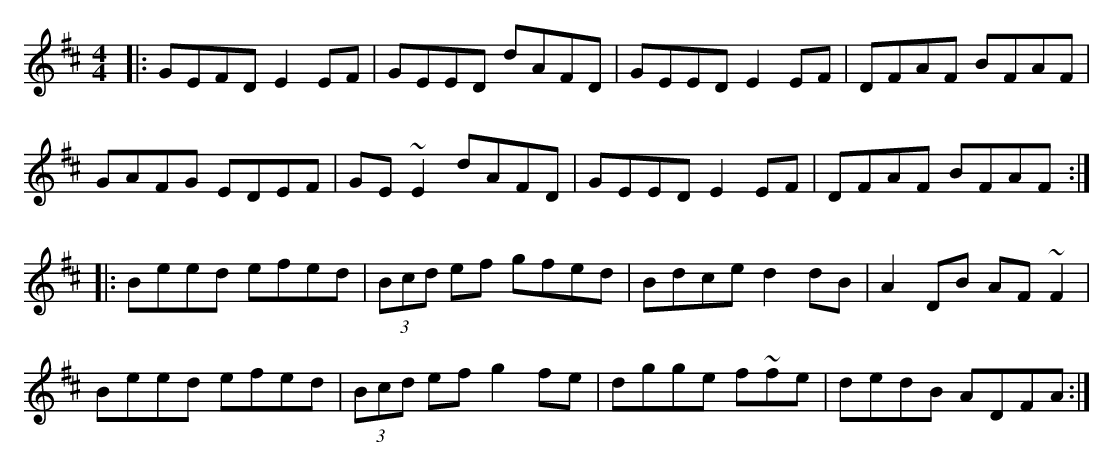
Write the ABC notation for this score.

X:1
M:4/4
K:Edor
|:GEFD E2EF|GEED dAFD|GEED E2EF|DFAF BFAF|
GAFG EDEF|GE~E2 dAFD|GEED E2EF|DFAF BFAF:|
|:Beed efed|(3Bcd ef gfed|Bdce d2dB|A2DB AF~F2|
Beed efed|(3Bcd ef g2fe|dgge f~fe|dedB ADFA:|
